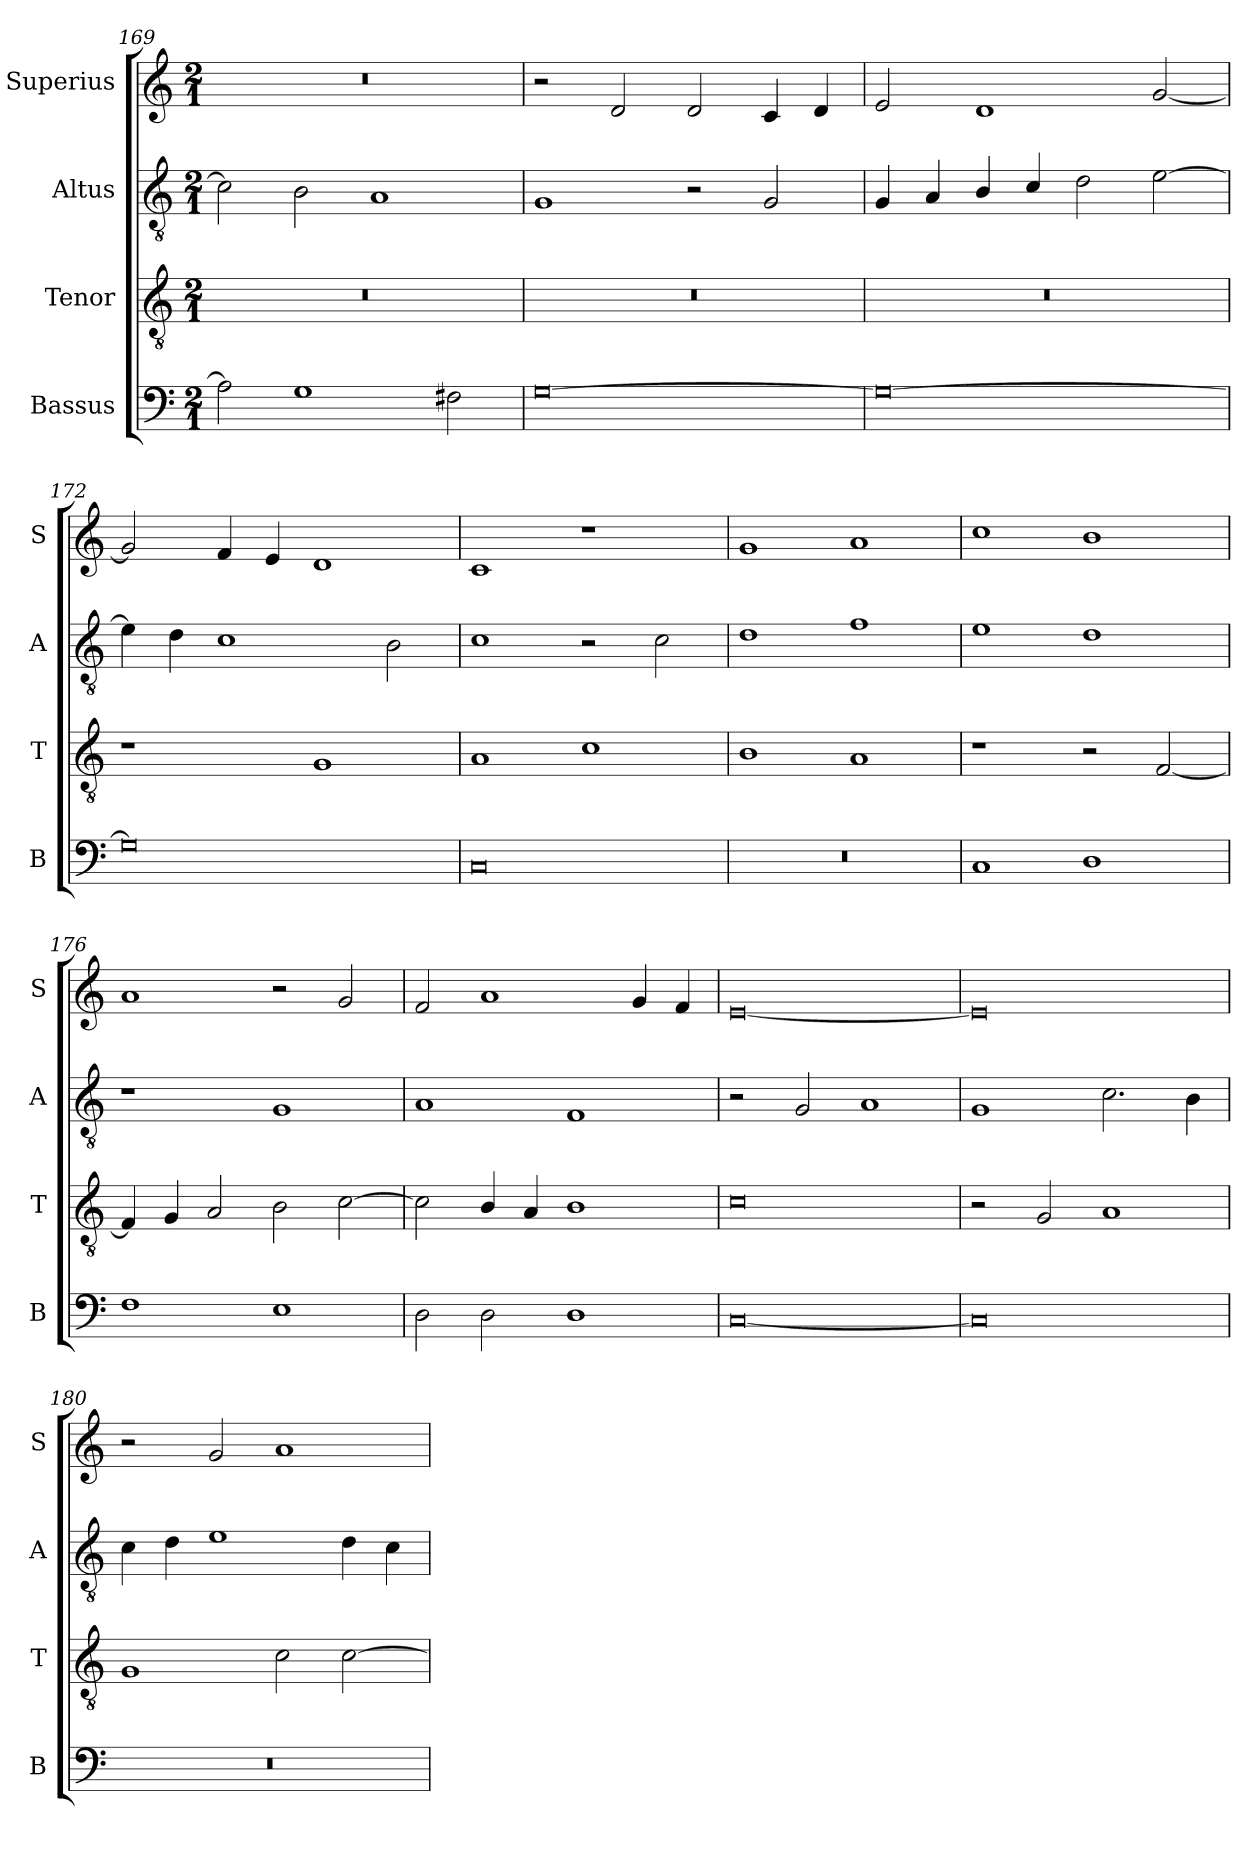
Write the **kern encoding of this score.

**kern	**kern	**kern	**kern
*part4	*part3	*part2	*part1
*staff4	*staff3	*staff2	*staff1
*I"Bassus	*I"Tenor	*I"Altus	*I"Superius
*I'B	*I'T	*I'A	*I'S
*clefF4	*clefGv2	*clefGv2	*clefG2
*k[]	*k[]	*k[]	*k[]
*M2/1	*M2/1	*M2/1	*M2/1
=169	=169	=169	=169
2A\]	0r	2c\]	0r
1G\	.	2B\	.
.	.	1A/	.
2F#X\	.	.	.
=170	=170	=170	=170
[0G	0r	1G/	2r
.	.	.	2d/
.	.	2r	2d/
.	.	2G/	4c/
.	.	.	4d/
=171	=171	=171	=171
0G_	0r	4G/	2e/
.	.	4A/	.
.	.	4B/	1d/
.	.	4c/	.
.	.	2d\	.
.	.	[2e\	[2g/
=172	=172	=172	=172
0G]	1r	4e\]	2g/]
.	.	4d\	.
.	.	1c\	4f/
.	.	.	4e/
.	1G/	.	1d/
.	.	2B\	.
=173	=173	=173	=173
0C	1A/	1c\	1c/
.	1c\	2r	1r
.	.	2c\	.
=174	=174	=174	=174
0r	1B\	1d\	1g/
.	1A/	1f\	1a/
=175	=175	=175	=175
1C/	1r	1e\	1cc\
1D\	2r	1d\	1b\
.	[2F/	.	.
=176	=176	=176	=176
1F\	4F/]	1r	1a/
.	4G/	.	.
.	2A/	.	.
1E\	2B\	1G/	2r
.	[2c\	.	2g/
=177	=177	=177	=177
2D\	2c\]	1A/	2f/
2D\	4B/	.	1a/
.	4A/	.	.
1D\	1B\	1F/	.
.	.	.	4g/
.	.	.	4f/
=178	=178	=178	=178
[0C	0c	2r	[0e
.	.	2G/	.
.	.	1A/	.
=179	=179	=179	=179
0C]	2r	1G/	0e]
.	2G/	.	.
.	1A/	2.c\	.
.	.	4B\	.
=180	=180	=180	=180
0r	1G/	4c\	2r
.	.	4d\	.
.	.	1e\	2g/
.	2c\	.	1a/
.	[2c\	4d\	.
.	.	4c\	.
=	=	=	=
*-	*-	*-	*-
